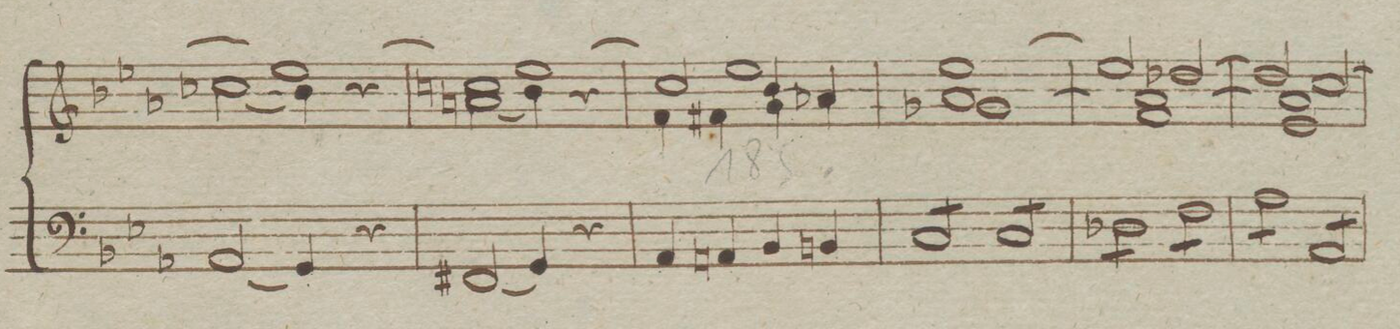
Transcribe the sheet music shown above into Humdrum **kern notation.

**kern	**dynam
*I"Organo	*
*clefF4	*
*k[b-e-a-]	*
*met(c)	*
*M4/4	*
(2AA-/	.
4GG/)	.
4r	.
=180	=180
(2FF#X/	.
4GG/)	.
4r	.
=181	=181
4AA-/	.
4AAn/	.
4BB-/	.
4BBn/	.
=182	=182
*tremolo	*
8C/L	.
8C/	.
8C/	.
8C/J	.
8C/L	.
8C/	.
8C/	.
8C/J	.
=183	=183
8D-X\L	.
8D-\	.
8D-\	.
8D-\J	.
8F\L	.
8F\	.
8F\	.
8F\J	.
=184	=184
8A-\L	.
8A-\	.
8A-\	.
8A-\J	.
8AA-/L	.
8AA-/	.
8AA-/	.
8AA-/J	.
=185	=185
*-	*-
